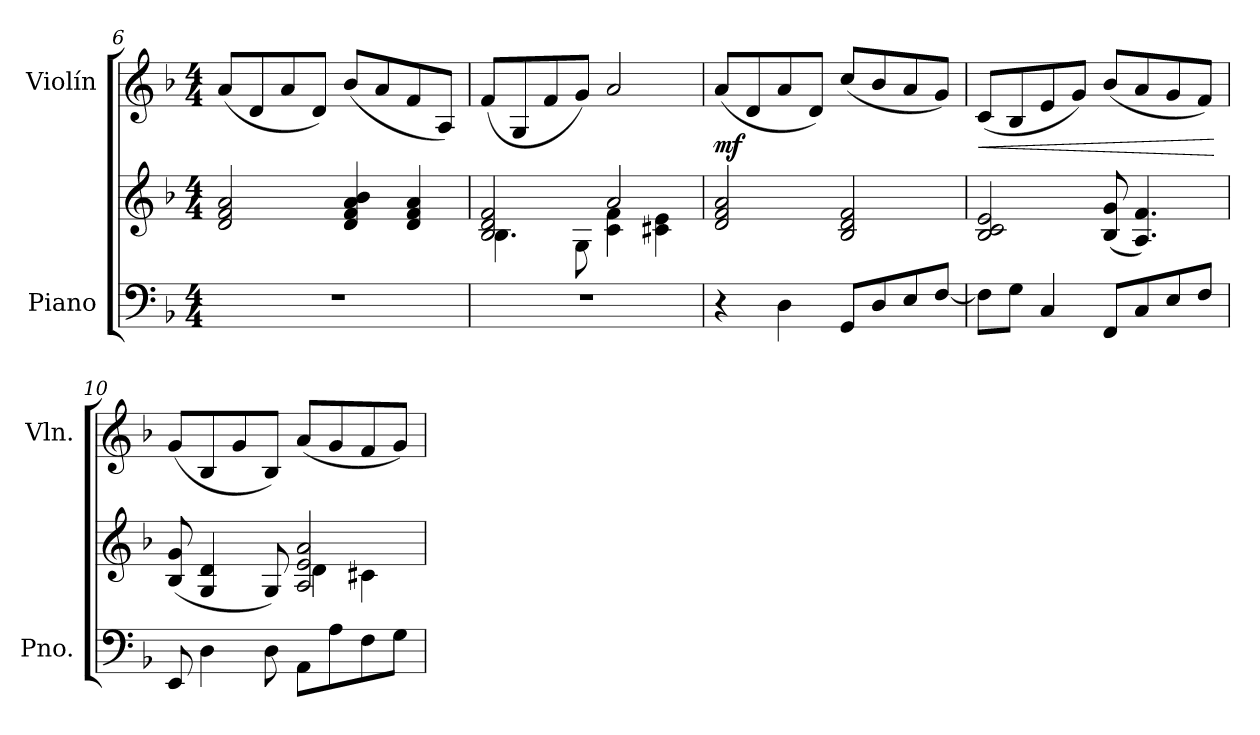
**kern	**kern	**kern	**dynam
*part2	*part2	*part1	*part1
*staff3	*staff2	*staff1	*staff1
*I"Piano	*	*I"Violín	*
*I'Pno.	*	*I'Vln.	*
*clefF4	*clefG2	*clefG2	*
*k[b-]	*k[b-]	*k[b-]	*
*M4/4	*M4/4	*M4/4	*
=6	=6	=6	=6
1r	2d/ 2f/ 2a/	(8a/L	.
.	.	8d/	.
.	.	8a/	.
.	.	8d/J)	.
.	4d/ 4f/ 4a/ 4b-/	(8b-/L	.
.	.	8a/	.
.	4d/ 4f/ 4a/	8f/	.
.	.	8A/J)	.
=7	=7	=7	=7
*	*^	*	*
1r	2B-/ 2d/ 2f/	4.B-\	(8f/L	.
.	.	.	8G/	.
.	.	.	8f/	.
.	.	8G\	8g/J)	.
.	2a/	4c\ 4f\	2a/	.
.	.	4c#X\ 4e\	.	.
!!LO:LB:g=z
=8	=8	=8	=8	=8
!	!	!	!	!LO:DY:b
*	*v	*v	*	*
4r	2d/ 2f/ 2a/	(8a/L	mf
.	.	8d/	.
4D\	.	8a/	.
.	.	8d/J)	.
8GG/L	2B-/ 2d/ 2f/	(8cc/L	.
8D/	.	8b-/	.
8E/	.	8a/	.
[8F/J	.	8g/J)	.
=9	=9	=9	=9
!	!	!	!LO:HP:b
8F\L]	2B-/ 2c/ 2e/	(8c/L	<
8G\J	.	8B-/	.
4C/	.	8e/	.
.	.	8g/J)	.
8FF/L	(8B-/ 8g/	(8b-/L	.
8C/	4.A/ 4.f/)	8a/	.
8E/	.	8g/	.
8F/J	.	8f/J)	.
.	.	.	[
=10	=10	=10	=10
*	*^	*	*
8EE/	(8B-/ 8g/	2ryy	(8g/L	.
4D\	4G/ 4d/	.	8B-/	.
.	.	.	8g/	.
8D\	8G/)	.	8B-/J)	.
8AA\L	2A/ 2e/ 2a/	4d\	(8a/L	.
8A\	.	.	8g/	.
8F\	.	4c#X\	8f/	.
8G\J	.	.	8g/J)	.
*	*v	*v	*	*
=	=	=	=
*-	*-	*-	*-
